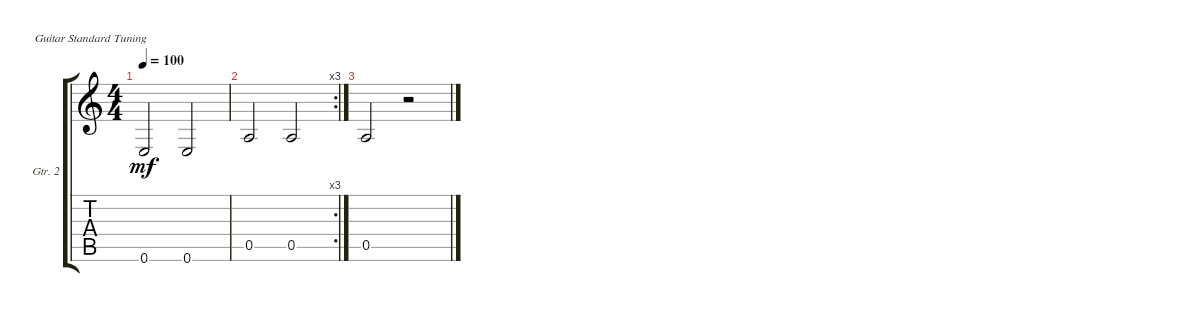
\bracketExtendMode groupsimilarinstruments
\firstSystemTrackNameOrientation horizontal
\otherSystemsTrackNameOrientation horizontal
\track ("Gtr. 2" "Gtr. 2") {instrument acousticguitarnylon}
\staff {score tabs}
\tuning (E4 B3 G3 D3 A2 E2)
\ts (4 4)
\tempo 100
\clef g2
\ks c
0.6.2{dy mf} 0.6.2 |
\rc 3
0.5.2 0.5.2 |
0.5.2 r.2
